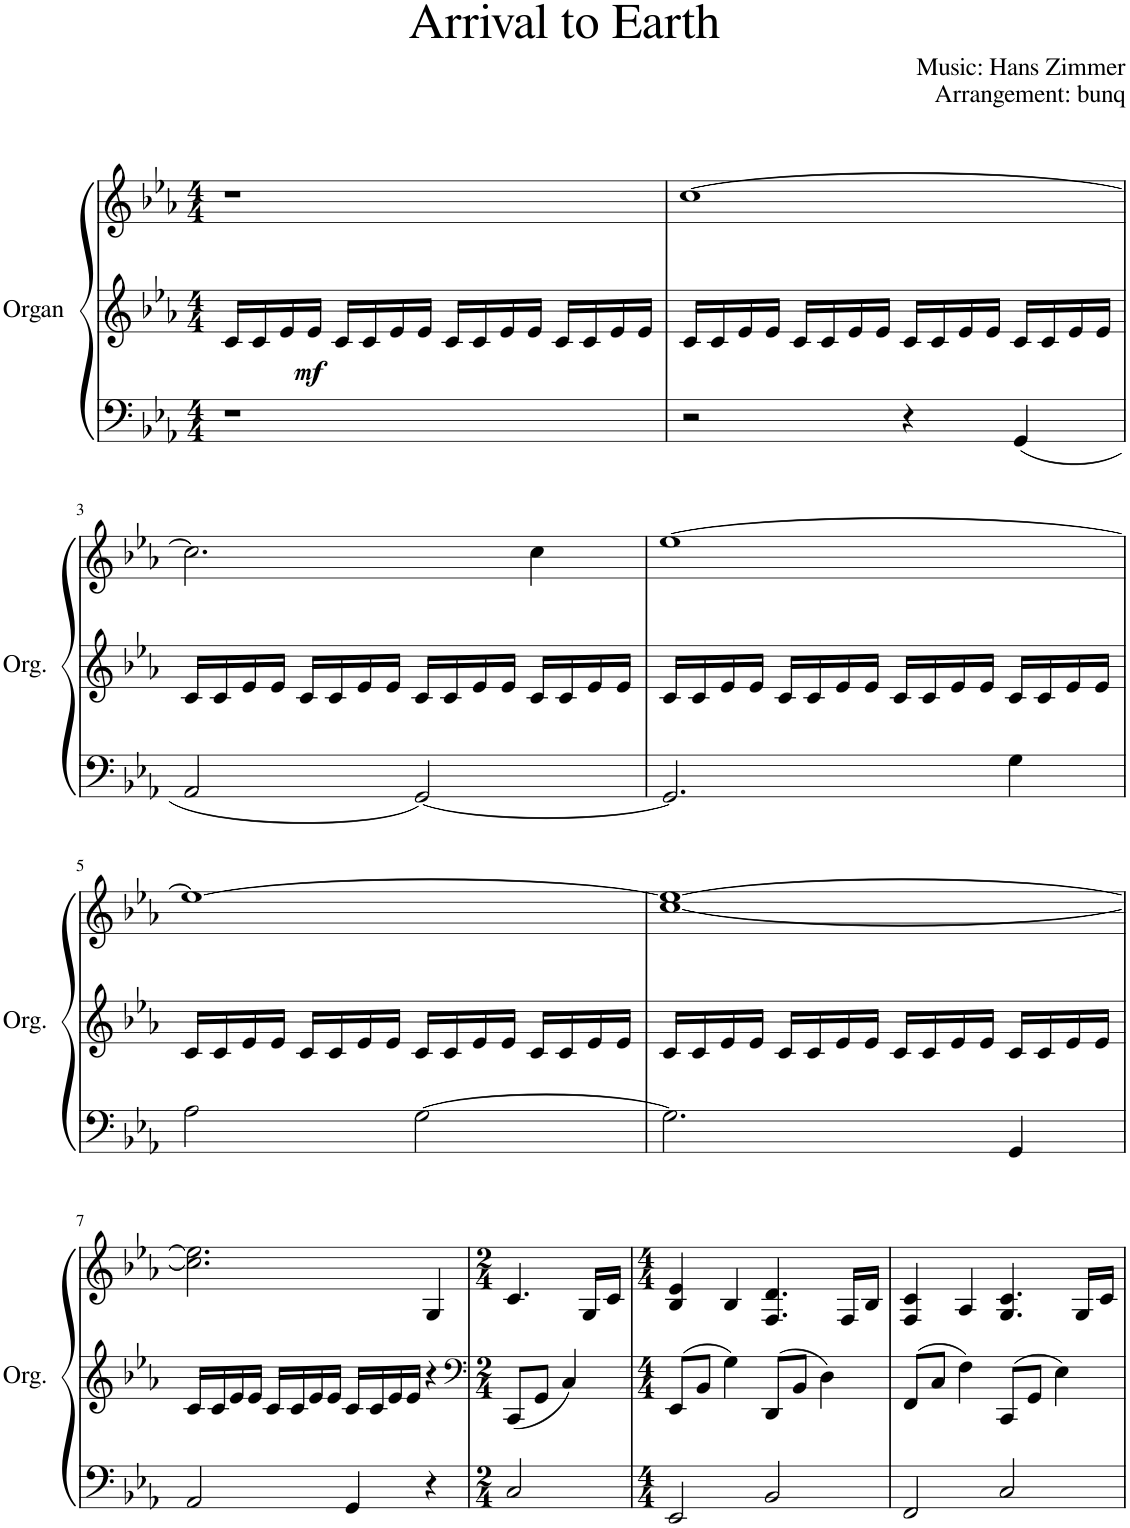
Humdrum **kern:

**kern	**kern	**kern	**dynam
*part1	*part1	*part1	*part1
*staff3	*staff2	*staff1	*staff1/2/3
*I"Organ	*	*	*
*I'Org.	*	*	*
*clefF4	*clefG2	*clefG2	*
*k[b-e-a-]	*k[b-e-a-]	*k[b-e-a-]	*
*M4/4	*M4/4	*M4/4	*
=1	=1	=1	=1
!	!	!	!LO:DY:b=2
1r	16c/LL	1r	mf
.	16c/	.	.
.	16e-/	.	.
.	16e-/JJ	.	.
.	16c/LL	.	.
.	16c/	.	.
.	16e-/	.	.
.	16e-/JJ	.	.
.	16c/LL	.	.
.	16c/	.	.
.	16e-/	.	.
.	16e-/JJ	.	.
.	16c/LL	.	.
.	16c/	.	.
.	16e-/	.	.
.	16e-/JJ	.	.
=2	=2	=2	=2
2r	16c/LL	[1cc	.
.	16c/	.	.
.	16e-/	.	.
.	16e-/JJ	.	.
.	16c/LL	.	.
.	16c/	.	.
.	16e-/	.	.
.	16e-/JJ	.	.
4r	16c/LL	.	.
.	16c/	.	.
.	16e-/	.	.
.	16e-/JJ	.	.
4GG/	16c/LL	.	.
.	16c/	.	.
.	16e-/	.	.
.	16e-/JJ	.	.
!!LO:LB:g=z
=3	=3	=3	=3
2AA-/	16c/LL	2.cc\]	.
.	16c/	.	.
.	16e-/	.	.
.	16e-/JJ	.	.
.	16c/LL	.	.
.	16c/	.	.
.	16e-/	.	.
.	16e-/JJ	.	.
[2GG/	16c/LL	.	.
.	16c/	.	.
.	16e-/	.	.
.	16e-/JJ	.	.
.	16c/LL	4cc\	.
.	16c/	.	.
.	16e-/	.	.
.	16e-/JJ	.	.
=4	=4	=4	=4
2.GG/]	16c/LL	[1ee-	.
.	16c/	.	.
.	16e-/	.	.
.	16e-/JJ	.	.
.	16c/LL	.	.
.	16c/	.	.
.	16e-/	.	.
.	16e-/JJ	.	.
.	16c/LL	.	.
.	16c/	.	.
.	16e-/	.	.
.	16e-/JJ	.	.
4G\	16c/LL	.	.
.	16c/	.	.
.	16e-/	.	.
.	16e-/JJ	.	.
!!LO:LB:g=z
=5	=5	=5	=5
2A-\	16c/LL	1ee-_	.
.	16c/	.	.
.	16e-/	.	.
.	16e-/JJ	.	.
.	16c/LL	.	.
.	16c/	.	.
.	16e-/	.	.
.	16e-/JJ	.	.
[2G\	16c/LL	.	.
.	16c/	.	.
.	16e-/	.	.
.	16e-/JJ	.	.
.	16c/LL	.	.
.	16c/	.	.
.	16e-/	.	.
.	16e-/JJ	.	.
=6	=6	=6	=6
2.G\]	16c/LL	[1cc 1ee-_	.
.	16c/	.	.
.	16e-/	.	.
.	16e-/JJ	.	.
.	16c/LL	.	.
.	16c/	.	.
.	16e-/	.	.
.	16e-/JJ	.	.
.	16c/LL	.	.
.	16c/	.	.
.	16e-/	.	.
.	16e-/JJ	.	.
4GG/	16c/LL	.	.
.	16c/	.	.
.	16e-/	.	.
.	16e-/JJ	.	.
!!LO:LB:g=z
=7	=7	=7	=7
2AA-/	16c/LL	2.cc\] 2.ee-\]	.
.	16c/	.	.
.	16e-/	.	.
.	16e-/JJ	.	.
.	16c/LL	.	.
.	16c/	.	.
.	16e-/	.	.
.	16e-/JJ	.	.
4GG/	16c/LL	.	.
.	16c/	.	.
.	16e-/	.	.
.	16e-/JJ	.	.
4r	4r	4G/	.
=8	=8	=8	=8
*	*clefF4	*	*
*M2/4	*M2/4	*M2/4	*
2C/	8CC/L	4.c/	.
.	8GG/J	.	.
.	4C/	.	.
.	.	16G/LL	.
.	.	16c/JJ	.
=9	=9	=9	=9
*M4/4	*M4/4	*M4/4	*
2EE-/	8EE-/L	4B-/ 4e-/	.
.	8BB-/J	.	.
.	4G\	4B-/	.
2BB-/	8DD/L	4.F/ 4.d/	.
.	8BB-/J	.	.
.	4D\	.	.
.	.	16F/LL	.
.	.	16B-/JJ	.
=10	=10	=10	=10
2FF/	8FF/L	4F/ 4c/	.
.	8C/J	.	.
.	4F\	4A-/	.
2C/	8CC/L	4.G/ 4.c/	.
.	8GG/J	.	.
.	4E-\	.	.
.	.	16G/LL	.
.	.	16c/JJ	.
=	=	=	=
*-	*-	*-	*-
